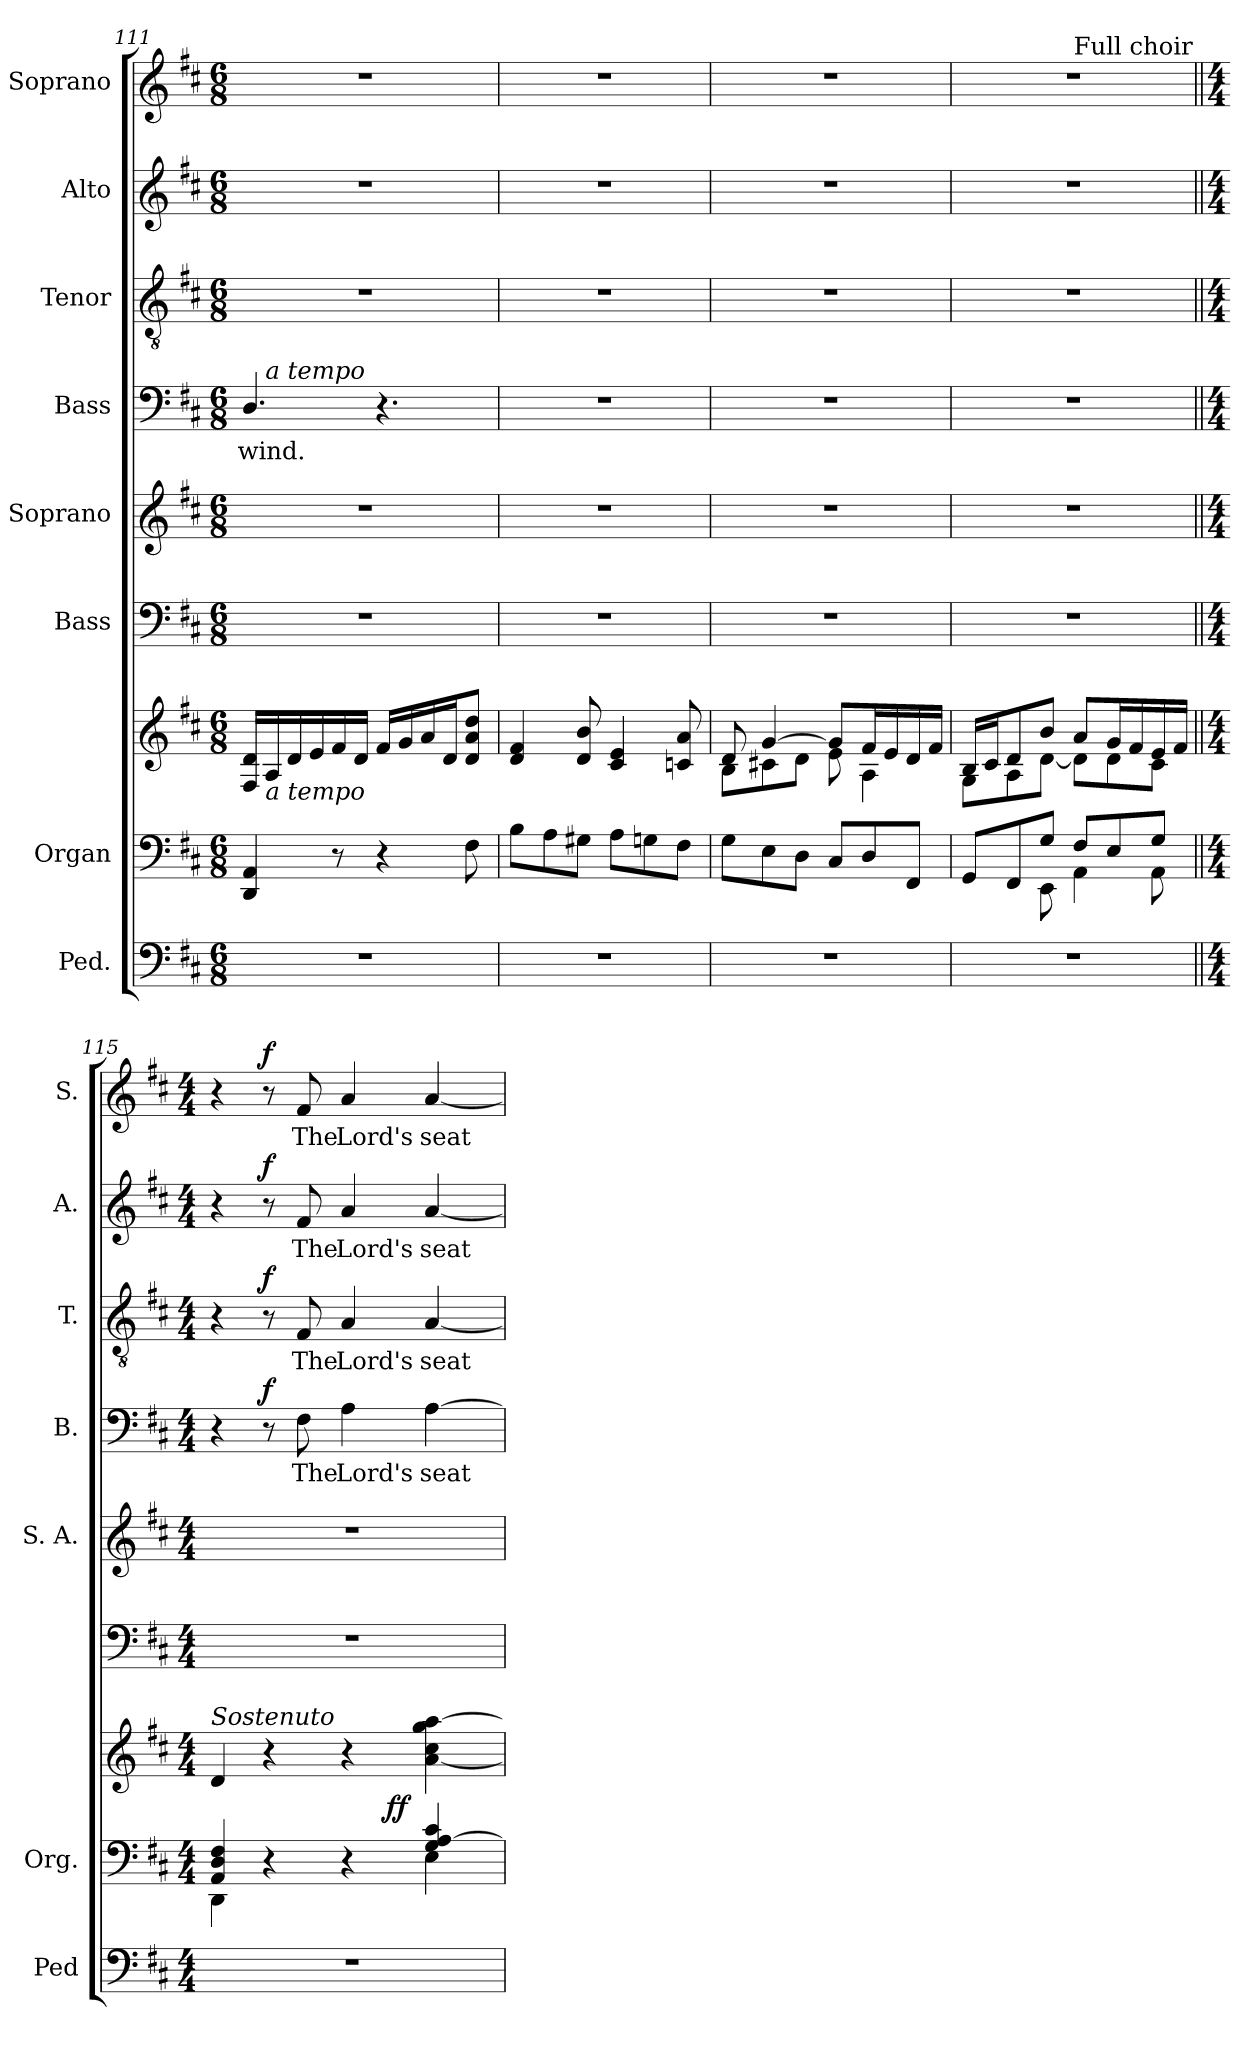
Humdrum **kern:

**kern	**kern	**kern	**dynam	**kern	**kern	**kern	**text	**dynam	**kern	**text	**dynam	**kern	**text	**dynam	**kern	**text	**dynam
*part8	*part7	*part7	*part7	*part6	*part5	*part4	*part4	*part4	*part3	*part3	*part3	*part2	*part2	*part2	*part1	*part1	*part1
*staff9	*staff8	*staff7	*staff7/8	*staff6	*staff5	*staff4	*staff4	*staff4	*staff3	*staff3	*staff3	*staff2	*staff2	*staff2	*staff1	*staff1	*staff1
*I"Ped.	*I"Organ	*	*	*I"Bass	*I"Soprano	*I"Bass	*	*	*I"Tenor	*	*	*I"Alto	*	*	*I"Soprano	*	*
*I'Ped	*I'Org.	*	*	*	*I'S. A.	*I'B.	*	*	*I'T.	*	*	*I'A.	*	*	*I'S.	*	*
!!LO:LB:g=z
*clefF4	*clefF4	*clefG2	*	*clefF4	*clefG2	*clefF4	*	*	*clefGv2	*	*	*clefG2	*	*	*clefG2	*	*
*	*	*	*	*	*	*	*	*	*ITrd7c12	*	*	*	*	*	*	*	*
*k[f#c#]	*k[f#c#]	*k[f#c#]	*	*k[f#c#]	*k[f#c#]	*k[f#c#]	*	*	*k[f#c#]	*	*	*k[f#c#]	*	*	*k[f#c#]	*	*
*D:	*D:	*D:	*	*D:	*D:	*D:	*	*	*D:	*	*	*D:	*	*	*D:	*	*
*M6/8	*M6/8	*M6/8	*	*M6/8	*M6/8	*M6/8	*	*	*M6/8	*	*	*M6/8	*	*	*M6/8	*	*
=111	=111	=111	=111	=111	=111	=111	=111	=111	=111	=111	=111	=111	=111	=111	=111	=111	=111
!LO:N:vis=1	!	!	!	!LO:N:vis=1	!LO:N:vis=1	!	!	!	!	!	!	!	!	!	!	!	!
!	!	!	!	!	!	!	!LO:LY:b:color=#000000	!	!LO:N:vis=1	!	!	!LO:N:vis=1	!	!	!LO:N:vis=1	!	!
*	*	*	*	*	*	*^	*	*	*	*	*	*	*	*	*	*	*
2.r	4DDi/ 4AAi	16F#i/ 16di/LL	.	2.r	2.r	4.Di/	16ryy	wind.	.	2.r	.	.	2.r	.	.	2.r	.	.
!	!	!	!	!	!	!	!LO:TX:a:i:t=a tempo	!	!	!	!	!	!	!	!	!	!	!
!	!	!LO:TX:b:i:t=a tempo	!	!	!	!	!	!	!	!	!	!	!	!	!	!	!	!
.	.	16Ai/	.	.	.	.	2ryy	.	.	.	.	.	.	.	.	.	.	.
.	.	16di/	.	.	.	.	.	.	.	.	.	.	.	.	.	.	.	.
.	.	16ei/	.	.	.	.	.	.	.	.	.	.	.	.	.	.	.	.
.	8r	16f#i/	.	.	.	.	.	.	.	.	.	.	.	.	.	.	.	.
.	.	16di/JJ	.	.	.	.	.	.	.	.	.	.	.	.	.	.	.	.
.	4r	16f#i/LL	.	.	.	4.r	.	.	.	.	.	.	.	.	.	.	.	.
.	.	16gi/	.	.	.	.	.	.	.	.	.	.	.	.	.	.	.	.
.	.	16ai/	.	.	.	.	.	.	.	.	.	.	.	.	.	.	.	.
.	.	16di/J	.	.	.	.	8.ryy	.	.	.	.	.	.	.	.	.	.	.
.	8F#i\	8di/ 8ai/ 8ddi/J	.	.	.	.	.	.	.	.	.	.	.	.	.	.	.	.
=112	=112	=112	=112	=112	=112	=112	=112	=112	=112	=112	=112	=112	=112	=112	=112	=112	=112	=112
!LO:N:vis=1	!	!	!	!LO:N:vis=1	!LO:N:vis=1	!LO:N:vis=1	!	!	!	!LO:N:vis=1	!	!	!LO:N:vis=1	!	!	!LO:N:vis=1	!	!
*	*	*	*	*	*	*v	*v	*	*	*	*	*	*	*	*	*	*	*
2.r	8Bi\L	4di/ 4f#i	.	2.r	2.r	2.r	.	.	2.r	.	.	2.r	.	.	2.r	.	.
.	8Ai\	.	.	.	.	.	.	.	.	.	.	.	.	.	.	.	.
.	8G#Xi\J	8di/ 8bi	.	.	.	.	.	.	.	.	.	.	.	.	.	.	.
.	8Ai\L	4c#i/ 4ei	.	.	.	.	.	.	.	.	.	.	.	.	.	.	.
.	8Gni\	.	.	.	.	.	.	.	.	.	.	.	.	.	.	.	.
.	8F#i\J	8cni/ 8ai	.	.	.	.	.	.	.	.	.	.	.	.	.	.	.
=113	=113	=113	=113	=113	=113	=113	=113	=113	=113	=113	=113	=113	=113	=113	=113	=113	=113
!LO:N:vis=1	!	!	!	!LO:N:vis=1	!LO:N:vis=1	!LO:N:vis=1	!	!	!LO:N:vis=1	!	!	!LO:N:vis=1	!	!	!LO:N:vis=1	!	!
*	*	*^	*	*	*	*	*	*	*	*	*	*	*	*	*	*	*
2.r	8Gi\L	8di/	8Bi\L	.	2.r	2.r	2.r	.	.	2.r	.	.	2.r	.	.	2.r	.	.
.	8Ei\	[4gi/	8c#Xi\	.	.	.	.	.	.	.	.	.	.	.	.	.	.	.
.	8Di\J	.	8di\J	.	.	.	.	.	.	.	.	.	.	.	.	.	.	.
.	8C#i/L	8gi/L]	8ei\	.	.	.	.	.	.	.	.	.	.	.	.	.	.	.
.	8Di/	16f#i/L	4Ai\	.	.	.	.	.	.	.	.	.	.	.	.	.	.	.
.	.	16ei/	.	.	.	.	.	.	.	.	.	.	.	.	.	.	.	.
.	8FF#i/J	16di/	.	.	.	.	.	.	.	.	.	.	.	.	.	.	.	.
.	.	16f#i/JJ	.	.	.	.	.	.	.	.	.	.	.	.	.	.	.	.
=114	=114	=114	=114	=114	=114	=114	=114	=114	=114	=114	=114	=114	=114	=114	=114	=114	=114	=114
!LO:N:vis=1	!	!	!	!	!LO:N:vis=1	!LO:N:vis=1	!LO:N:vis=1	!	!	!LO:N:vis=1	!	!	!LO:N:vis=1	!	!	!LO:N:vis=1	!	!
*	*^	*	*	*	*	*	*	*	*	*	*	*	*	*	*	*^	*	*
2.r	8GGi/L	4ryy	16Bi/LL	8Gi\L	.	2.r	2.r	2.r	.	.	2.r	.	.	2.r	.	.	2.r	4.ryy	.	.
.	.	.	16c#i/J	.	.	.	.	.	.	.	.	.	.	.	.	.	.	.	.	.
.	8FF#i/	.	8di/	8Ai\	.	.	.	.	.	.	.	.	.	.	.	.	.	.	.	.
.	8Gi/J	8EEi\	8bi/J	[8di\J	.	.	.	.	.	.	.	.	.	.	.	.	.	.	.	.
!	!	!	!	!	!	!	!	!	!	!	!	!	!	!	!	!	!	!LO:TX:a:t=Full choir	!	!
.	8F#i/L	4AAi\	8ai/L	8di\L]	.	.	.	.	.	.	.	.	.	.	.	.	.	4.ryy	.	.
.	8Ei/	.	16gi/L	8di\	.	.	.	.	.	.	.	.	.	.	.	.	.	.	.	.
.	.	.	16f#i/	.	.	.	.	.	.	.	.	.	.	.	.	.	.	.	.	.
.	8Gi/J	8AAi\	16ei/	8c#i\J	.	.	.	.	.	.	.	.	.	.	.	.	.	.	.	.
.	.	.	16f#i/JJ	.	.	.	.	.	.	.	.	.	.	.	.	.	.	.	.	.
*	*	*	*	*	*	*	*	*	*	*	*	*	*	*	*	*	*v	*v	*	*
=115||	=115||	=115||	=115||	=115||	=115||	=115||	=115||	=115||	=115||	=115||	=115||	=115||	=115||	=115||	=115||	=115||	=115||	=115||	=115||
*M4/4	*M4/4	*	*M4/4	*	*	*M4/4	*M4/4	*M4/4	*	*	*M4/4	*	*	*M4/4	*	*	*M4/4	*	*
*	*	*	*	*	*	*	*	*	*	*	*	*	*	*	*	*	*^	*	*
!	!	!	!	!	!	!	!	!	!	!	!	!	!	!	!	!	!LO:TX:a:i:t=Sostenuto	!	!	!
!	!	!	!LO:TX:a:i:t=Sostenuto	!	!	!	!	!	!	!	!	!	!	!	!	!	!	!	!	!
*	*	*	*	*	*	*	*	*	*	*	*	*	*	*	*	*	*v	*v	*	*
1r	4AAi/ 4Di 4F#i	4DDi\	4di/	2ryy	.	1r	1r	4r	.	.	4r	.	.	4r	.	.	4r	.	.
.	4r	2ryy	4r	.	.	.	.	8r	.	f	8r	.	f	8r	.	f	8r	.	f
!	!	!	!	!	!	!	!	!	!LO:LY:b:color=#000000	!	!	!	!	!	!	!	!	!	!
!	!	!	!	!	!	!	!	!	!	!	!	!LO:LY:b:color=#000000	!	!	!	!	!	!	!
!	!	!	!	!	!	!	!	!	!	!	!	!	!	!	!LO:LY:b:color=#000000	!	!	!	!
!	!	!	!	!	!	!	!	!	!	!	!	!	!	!	!	!	!	!LO:LY:b:color=#000000	!
.	.	.	.	.	.	.	.	8F#i\	The	.	8FF#i/	The	.	8f#i/	The	.	8f#i/	The	.
!	!	!	!	!	!	!	!	!	!LO:LY:b:color=#000000	!	!	!	!	!	!	!	!	!	!
!	!	!	!	!	!	!	!	!	!	!	!	!LO:LY:b:color=#000000	!	!	!	!	!	!	!
!	!	!	!	!	!	!	!	!	!	!	!	!	!	!	!LO:LY:b:color=#000000	!	!	!	!
!	!	!	!	!	!	!	!	!	!	!	!	!	!	!	!	!	!	!LO:LY:b:color=#000000	!
.	4r	.	4r	16ryy	.	.	.	4Ai\	Lord's	.	4AAi/	Lord's	.	4ai/	Lord's	.	4ai/	Lord's	.
.	.	.	.	32ryy	.	.	.	.	.	.	.	.	.	.	.	.	.	.	.
.	.	.	.	128ryy	.	.	.	.	.	.	.	.	.	.	.	.	.	.	.
.	.	.	.	512.ryy	.	.	.	.	.	.	.	.	.	.	.	.	.	.	.
.	.	.	.	4ryy	ff	.	.	.	.	.	.	.	.	.	.	.	.	.	.
!	!	!	!	!	!	!	!	!	!LO:LY:b:color=#000000	!	!	!	!	!	!	!	!	!	!
!	!	!	!	!	!	!	!	!	!	!	!	!LO:LY:b:color=#000000	!	!	!	!	!	!	!
!	!	!	!	!	!	!	!	!	!	!	!	!	!	!	!LO:LY:b:color=#000000	!	!	!	!
!	!	!	!	!	!	!	!	!	!	!	!	!	!	!	!	!	!	!LO:LY:b:color=#000000	!
.	4Gi/ [4Ai 4c#i	4Ei\	[4ai\ 4cc#i 4ggi [4aai	.	.	.	.	[4Ai\	seat	.	[4AAi/	seat	.	[4ai/	seat	.	[4ai/	seat	.
.	.	.	.	8ryy	.	.	.	.	.	.	.	.	.	.	.	.	.	.	.
.	.	.	.	64ryy	.	.	.	.	.	.	.	.	.	.	.	.	.	.	.
.	.	.	.	256ryy	.	.	.	.	.	.	.	.	.	.	.	.	.	.	.
.	.	.	.	1024ryy	.	.	.	.	.	.	.	.	.	.	.	.	.	.	.
*	*v	*v	*	*	*	*	*	*	*	*	*	*	*	*	*	*	*	*	*
*	*	*v	*v	*	*	*	*	*	*	*	*	*	*	*	*	*	*	*
=	=	=	=	=	=	=	=	=	=	=	=	=	=	=	=	=	=
*-	*-	*-	*-	*-	*-	*-	*-	*-	*-	*-	*-	*-	*-	*-	*-	*-	*-
